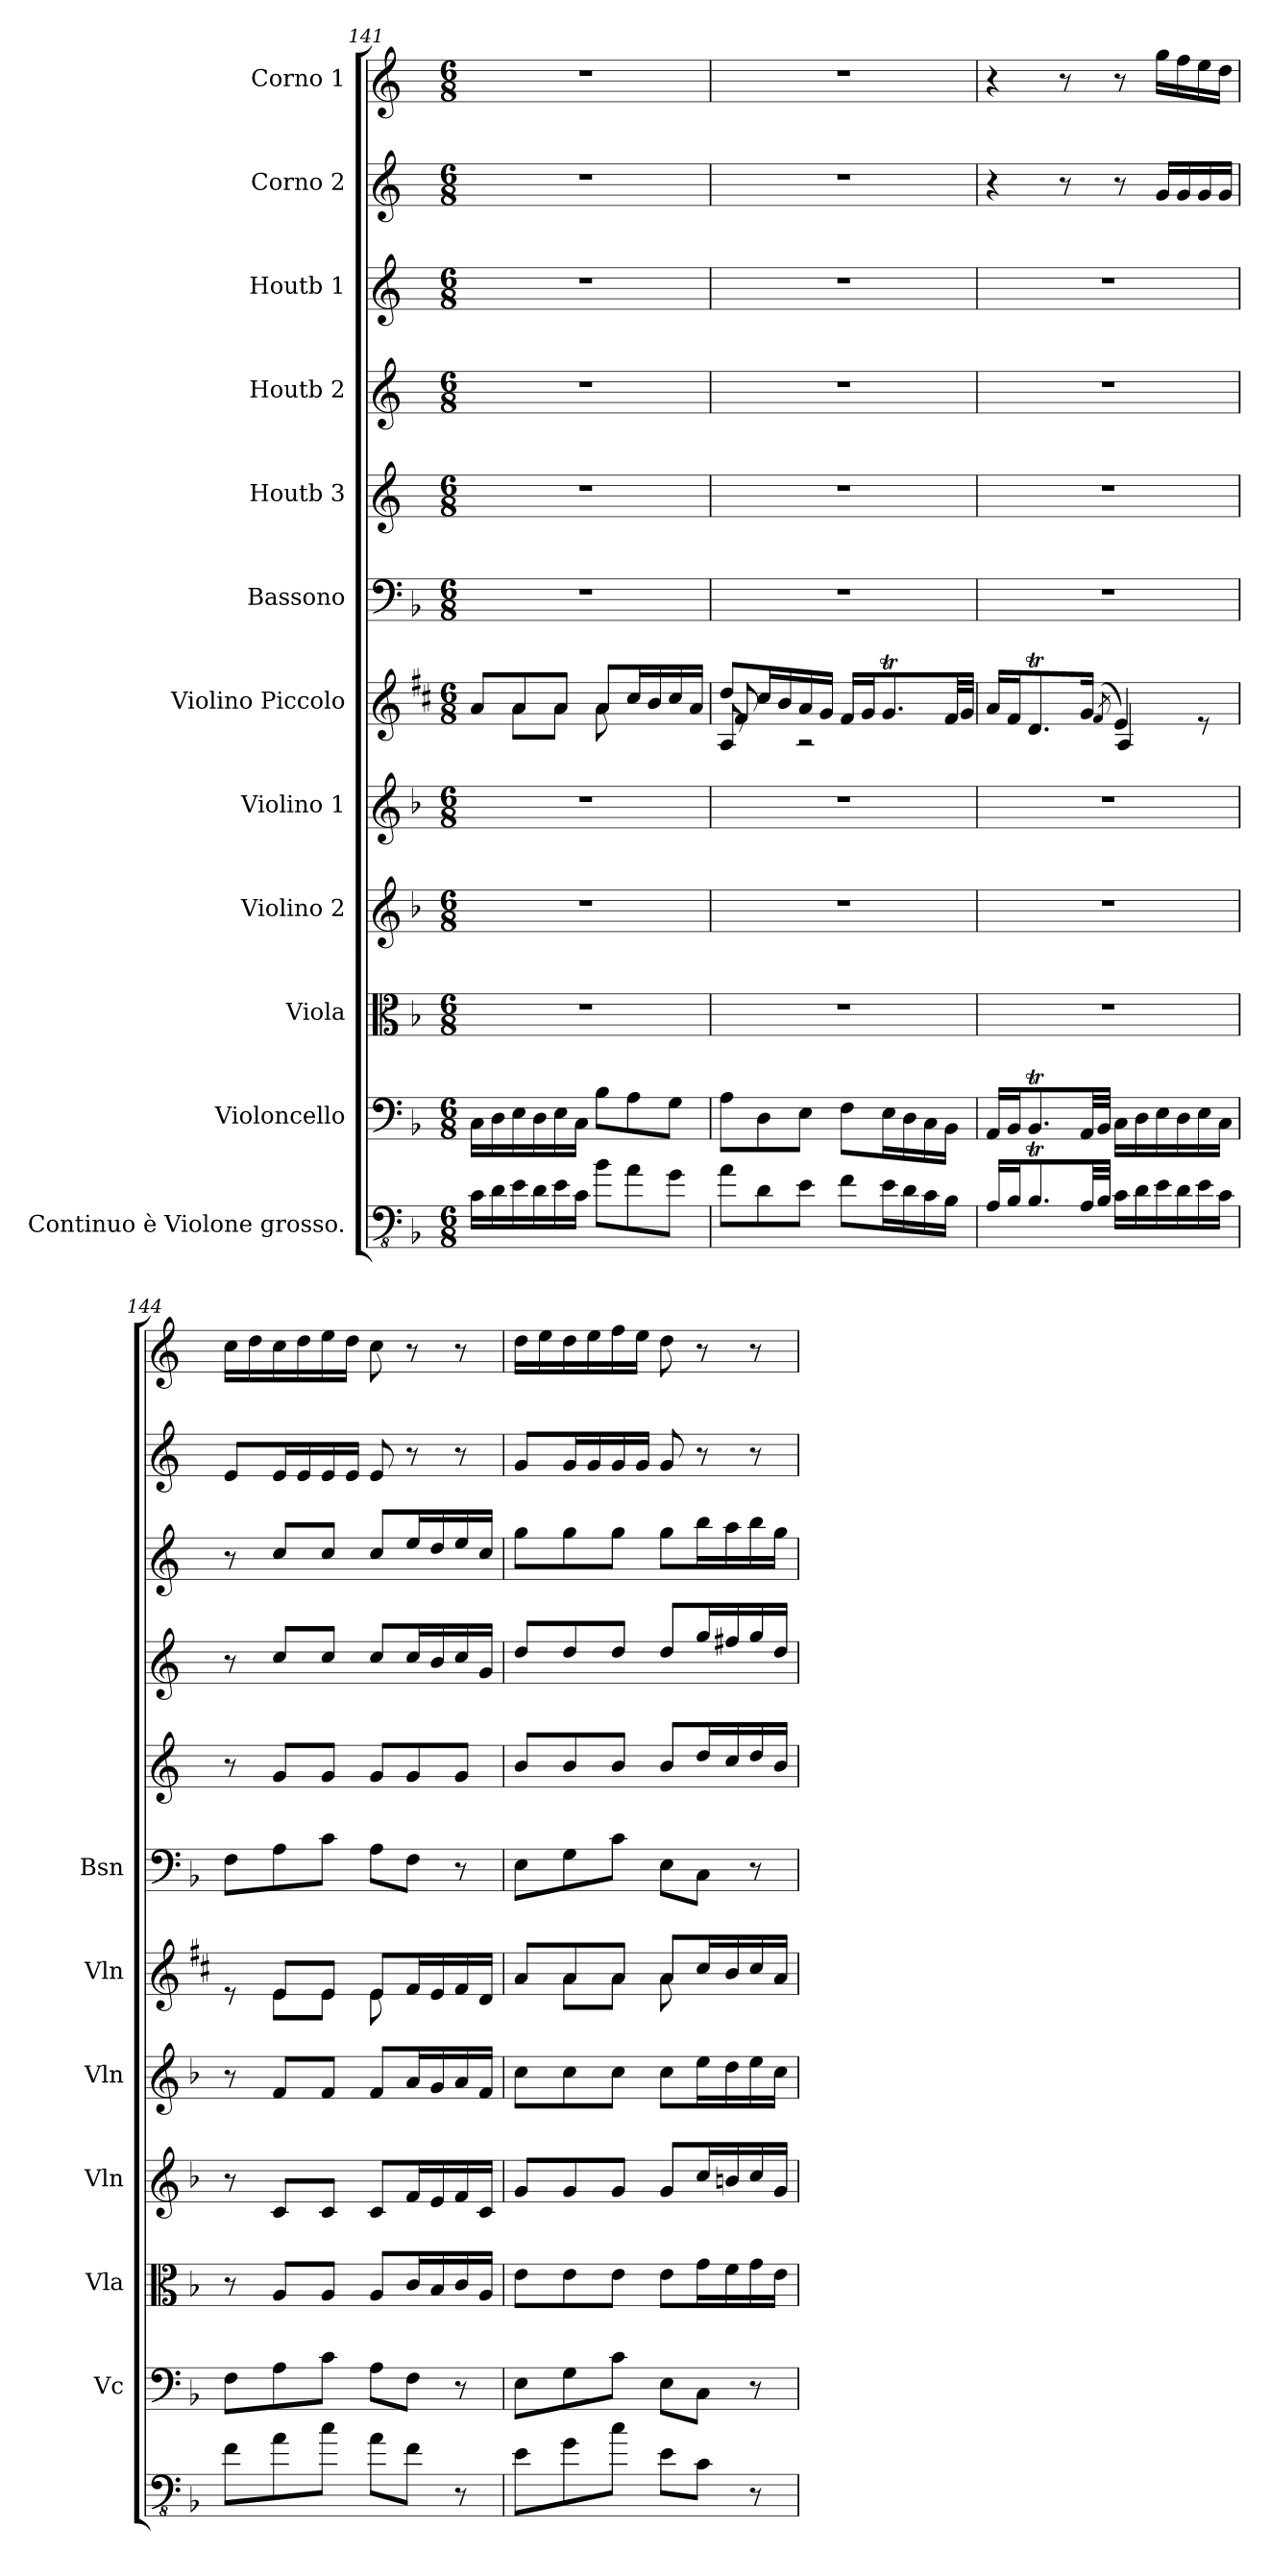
**kern	**kern	**dynam	**kern	**dynam	**kern	**dynam	**kern	**dynam	**kern	**kern	**dynam	**kern	**dynam	**kern	**dynam	**kern	**dynam	**kern	**kern	**dynam
*part12	*part11	*part11	*part10	*part10	*part9	*part9	*part8	*part8	*part7	*part6	*part6	*part5	*part5	*part4	*part4	*part3	*part3	*part2	*part1	*part1
*staff12	*staff11	*staff11	*staff10	*staff10	*staff9	*staff9	*staff8	*staff8	*staff7	*staff6	*staff6	*staff5	*staff5	*staff4	*staff4	*staff3	*staff3	*staff2	*staff1	*staff1
*I"Continuo è Violone grosso.	*I"Violoncello	*	*I"Viola	*	*I"Violino 2	*	*I"Violino 1	*	*I"Violino Piccolo	*I"Bassono	*	*I"Houtb 3	*	*I"Houtb 2	*	*I"Houtb 1	*	*I"Corno 2	*I"Corno 1	*
*	*I'Vc	*	*I'Vla	*	*I'Vln	*	*I'Vln	*	*I'Vln	*I'Bsn	*	*	*	*	*	*	*	*	*	*
*clefFv4	*clefF4	*	*clefC3	*	*clefG2	*	*clefG2	*	*clefG2	*clefF4	*	*clefG2	*	*clefG2	*	*clefG2	*	*clefG2	*clefG2	*
*ITrd7c12	*	*	*	*	*	*	*	*	*ITrd-2c-3	*	*	*ITrd4c7	*	*ITrd4c7	*	*ITrd4c7	*	*ITrd4c7	*ITrd4c7	*
*k[b-]	*k[b-]	*	*k[b-]	*	*k[b-]	*	*k[b-]	*	*k[b-]	*k[b-]	*	*k[b-]	*	*k[b-]	*	*k[b-]	*	*k[b-]	*k[b-]	*
*M6/8	*M6/8	*	*M6/8	*	*M6/8	*	*M6/8	*	*M6/8	*M6/8	*	*M6/8	*	*M6/8	*	*M6/8	*	*M6/8	*M6/8	*
=141	=141	=141	=141	=141	=141	=141	=141	=141	=141	=141	=141	=141	=141	=141	=141	=141	=141	=141	=141	=141
*	*	*	*	*	*	*	*	*	*^	*	*	*	*	*	*	*	*	*	*	*
16CC\LL	16C\LL	.	2.r	.	2.r	.	2.r	.	8cc/L	8ryy	2.r	.	2.r	.	2.r	.	2.r	.	2.r	2.r	.
16DD\	16D\	.	.	.	.	.	.	.	.	.	.	.	.	.	.	.	.	.	.	.	.
16EE\	16E\	.	.	.	.	.	.	.	8cc/	8cc\L	.	.	.	.	.	.	.	.	.	.	.
16DD\	16D\	.	.	.	.	.	.	.	.	.	.	.	.	.	.	.	.	.	.	.	.
16EE\	16E\	.	.	.	.	.	.	.	8cc/J	8cc\J	.	.	.	.	.	.	.	.	.	.	.
16CC\JJ	16C\JJ	.	.	.	.	.	.	.	.	.	.	.	.	.	.	.	.	.	.	.	.
!	!	!LO:DY:b	!	!	!	!	!	!	!	!	!	!	!	!	!	!	!	!	!	!	!
8BB-\L	8B-\L	other-dynamics	.	.	.	.	.	.	8cc/L	8cc\	.	.	.	.	.	.	.	.	.	.	.
8AA\	8A\	.	.	.	.	.	.	.	16ee/L	4ryy	.	.	.	.	.	.	.	.	.	.	.
.	.	.	.	.	.	.	.	.	16dd/	.	.	.	.	.	.	.	.	.	.	.	.
8GG\J	8G\J	.	.	.	.	.	.	.	16ee/	.	.	.	.	.	.	.	.	.	.	.	.
.	.	.	.	.	.	.	.	.	16cc/JJ	.	.	.	.	.	.	.	.	.	.	.	.
=142	=142	=142	=142	=142	=142	=142	=142	=142	=142	=142	=142	=142	=142	=142	=142	=142	=142	=142	=142	=142	=142
*	*	*	*	*	*	*	*	*	*	*^	*	*	*	*	*	*	*	*	*	*	*
8AA\L	8A\L	.	2.r	.	2.r	.	2.r	.	8ff/L	8a/	8c/	2.r	.	2.r	.	2.r	.	2.r	.	2.r	2.r	.
8DD\	8D\	.	.	.	.	.	.	.	16ee/L	2ryy	8ryy	.	.	.	.	.	.	.	.	.	.	.
.	.	.	.	.	.	.	.	.	16dd/	.	.	.	.	.	.	.	.	.	.	.	.	.
8EE\J	8E\J	.	.	.	.	.	.	.	16cc/	.	2r	.	.	.	.	.	.	.	.	.	.	.
.	.	.	.	.	.	.	.	.	16b-/JJ	.	.	.	.	.	.	.	.	.	.	.	.	.
8FF\L	8F\L	.	.	.	.	.	.	.	16a/LL	.	.	.	.	.	.	.	.	.	.	.	.	.
.	.	.	.	.	.	.	.	.	16b-/J	.	.	.	.	.	.	.	.	.	.	.	.	.
16EE\L	16E\L	.	.	.	.	.	.	.	8.b-T/	.	.	.	.	.	.	.	.	.	.	.	.	.
16DD\	16D\	.	.	.	.	.	.	.	.	.	.	.	.	.	.	.	.	.	.	.	.	.
16CC\	16C\	.	.	.	.	.	.	.	.	8ryy	.	.	.	.	.	.	.	.	.	.	.	.
16BBB-\JJ	16BB-\JJ	.	.	.	.	.	.	.	32a/LL	.	.	.	.	.	.	.	.	.	.	.	.	.
.	.	.	.	.	.	.	.	.	32b-/JJJ	.	.	.	.	.	.	.	.	.	.	.	.	.
*	*	*	*	*	*	*	*	*	*	*v	*v	*	*	*	*	*	*	*	*	*	*	*
=143	=143	=143	=143	=143	=143	=143	=143	=143	=143	=143	=143	=143	=143	=143	=143	=143	=143	=143	=143	=143	=143
16AAA/LL	16AA/LL	.	2.r	.	2.r	.	2.r	.	16cc/LL	4.ryy	2.r	.	2.r	.	2.r	.	2.r	.	4r	4r	.
16BBB-/J	16BB-/J	.	.	.	.	.	.	.	16a/J	.	.	.	.	.	.	.	.	.	.	.	.
8.BBB-T/	8.BB-T/	.	.	.	.	.	.	.	8.fT/	.	.	.	.	.	.	.	.	.	.	.	.
.	.	.	.	.	.	.	.	.	.	.	.	.	.	.	.	.	.	.	8r	8r	.
32AAA/LL	32AA/LL	.	.	.	.	.	.	.	16b-/Jk	.	.	.	.	.	.	.	.	.	.	.	.
32BBB-/JJJ	32BB-/JJJ	.	.	.	.	.	.	.	.	.	.	.	.	.	.	.	.	.	.	.	.
.	.	.	.	.	.	.	.	.	(8qa/	.	.	.	.	.	.	.	.	.	.	.	.
16CC\LL	16C\LL	.	.	.	.	.	.	.	4g/)	4c/	.	.	.	.	.	.	.	.	8r	8r	.
16DD\	16D\	.	.	.	.	.	.	.	.	.	.	.	.	.	.	.	.	.	.	.	.
!	!	!	!	!	!	!	!	!	!	!	!	!	!	!	!	!	!	!	!	!	!LO:DY:a
16EE\	16E\	.	.	.	.	.	.	.	.	.	.	.	.	.	.	.	.	.	16c/LL	16cc\LL	other-dynamics
16DD\	16D\	.	.	.	.	.	.	.	.	.	.	.	.	.	.	.	.	.	16c/	16b-\	.
16EE\	16E\	.	.	.	.	.	.	.	8re	8ryy	.	.	.	.	.	.	.	.	16c/	16a\	.
16CC\JJ	16C\JJ	.	.	.	.	.	.	.	.	.	.	.	.	.	.	.	.	.	16c/JJ	16g\JJ	.
!!LO:PB:g=z
=144	=144	=144	=144	=144	=144	=144	=144	=144	=144	=144	=144	=144	=144	=144	=144	=144	=144	=144	=144	=144	=144
!	!	!	!	!	!	!	!	!	!	!	!	!LO:DY:b	!	!	!	!	!	!	!	!	!
8FF\L	8F\L	.	8r	.	8r	.	8r	.	8re	8ryy	8F\L	other-dynamics	8r	.	8r	.	8r	.	8A/L	16f\LL	.
.	.	.	.	.	.	.	.	.	.	.	.	.	.	.	.	.	.	.	.	16g\	.
!	!	!	!	!LO:DY:b	!	!LO:DY:b	!	!LO:DY:b	!	!	!	!	!	!LO:DY:b	!	!LO:DY:b	!	!LO:DY:b	!	!	!
8AA\	8A\	.	8A/L	other-dynamics	8c/L	other-dynamics	8f/L	other-dynamics	8g/L	8g\L	8A\	.	8c/L	other-dynamics	8f/L	other-dynamics	8f/L	other-dynamics	16A/L	16f\	.
.	.	.	.	.	.	.	.	.	.	.	.	.	.	.	.	.	.	.	16A/	16g\	.
8C\J	8c\J	.	8A/J	.	8c/J	.	8f/J	.	8g/J	8g\J	8c\J	.	8c/J	.	8f/J	.	8f/J	.	16A/	16a\	.
.	.	.	.	.	.	.	.	.	.	.	.	.	.	.	.	.	.	.	16A/JJ	16g\JJ	.
8AA\L	8A\L	.	8A/L	.	8c/L	.	8f/L	.	8g/L	8g\	8A\L	.	8c/L	.	8f/L	.	8f/L	.	8A/	8f\	.
8FF\J	8F\J	.	16c/L	.	16f/L	.	16a/L	.	16a/L	4ryy	8F\J	.	8c/	.	16f/L	.	16a/L	.	8r	8r	.
.	.	.	16B-/	.	16e/	.	16g/	.	16g/	.	.	.	.	.	16e/	.	16g/	.	.	.	.
8r	8r	.	16c/	.	16f/	.	16a/	.	16a/	.	8r	.	8c/J	.	16f/	.	16a/	.	8r	8r	.
.	.	.	16A/JJ	.	16c/JJ	.	16f/JJ	.	16f/JJ	.	.	.	.	.	16c/JJ	.	16f/JJ	.	.	.	.
=145	=145	=145	=145	=145	=145	=145	=145	=145	=145	=145	=145	=145	=145	=145	=145	=145	=145	=145	=145	=145	=145
8EE\L	8E\L	.	8e\L	.	8g/L	.	8cc\L	.	8cc/L	8ryy	8E\L	.	8e/L	.	8g/L	.	8cc\L	.	8c/L	16g\LL	.
.	.	.	.	.	.	.	.	.	.	.	.	.	.	.	.	.	.	.	.	16a\	.
8GG\	8G\	.	8e\	.	8g/	.	8cc\	.	8cc/	8cc\L	8G\	.	8e/	.	8g/	.	8cc\	.	16c/L	16g\	.
.	.	.	.	.	.	.	.	.	.	.	.	.	.	.	.	.	.	.	16c/	16a\	.
8C\J	8c\J	.	8e\J	.	8g/J	.	8cc\J	.	8cc/J	8cc\J	8c\J	.	8e/J	.	8g/J	.	8cc\J	.	16c/	16b-\	.
.	.	.	.	.	.	.	.	.	.	.	.	.	.	.	.	.	.	.	16c/JJ	16a\JJ	.
8EE\L	8E\L	.	8e\L	.	8g/L	.	8cc\L	.	8cc/L	8cc\	8E\L	.	8e/L	.	8g/L	.	8cc\L	.	8c/	8g\	.
8CC\J	8C\J	.	16g\L	.	16cc/L	.	16ee\L	.	16ee/L	4ryy	8C\J	.	16g/L	.	16cc/L	.	16ee\L	.	8r	8r	.
.	.	.	16f\	.	16bn/	.	16dd\	.	16dd/	.	.	.	16f/	.	16bn/	.	16dd\	.	.	.	.
8r	8r	.	16g\	.	16cc/	.	16ee\	.	16ee/	.	8r	.	16g/	.	16cc/	.	16ee\	.	8r	8r	.
.	.	.	16e\JJ	.	16g/JJ	.	16cc\JJ	.	16cc/JJ	.	.	.	16e/JJ	.	16g/JJ	.	16cc\JJ	.	.	.	.
*	*	*	*	*	*	*	*	*	*v	*v	*	*	*	*	*	*	*	*	*	*	*
=	=	=	=	=	=	=	=	=	=	=	=	=	=	=	=	=	=	=	=	=
*-	*-	*-	*-	*-	*-	*-	*-	*-	*-	*-	*-	*-	*-	*-	*-	*-	*-	*-	*-	*-
